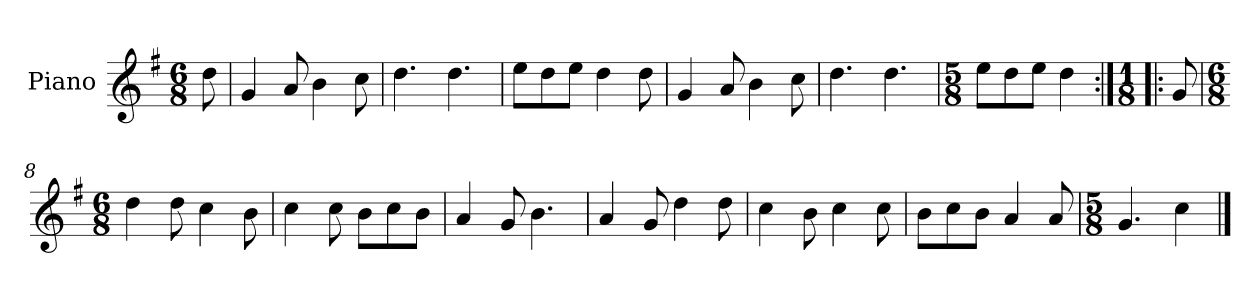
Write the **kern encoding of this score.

**kern
*part1
*staff1
*I"Piano
*I'Pno.
*clefG2
*k[f#]
*M6/8
=
8dd\
=1
4g/
8a/
4b\
8cc\
=2
4.dd\
4.dd\
=3
8ee\L
8dd\
8ee\J
4dd\
8dd\
=4
4g/
8a/
4b\
8cc\
=5
4.dd\
4.dd\
=6
*M5/8
8ee\L
8dd\
8ee\J
4dd\
=7:|!|:
*M1/8
8g/
=8
*M6/8
4dd\
8dd\
4cc\
8b\
=9
4cc\
8cc\
8b\L
8cc\
8b\J
!!LO:LB:g=z
=10
4a/
8g/
4.b\
=11
4a/
8g/
4dd\
8dd\
=12
4cc\
8b\
4cc\
8cc\
=13
8b\L
8cc\
8b\J
4a/
8a/
=14
*M5/8
4.g/
4cc\
==
*-
